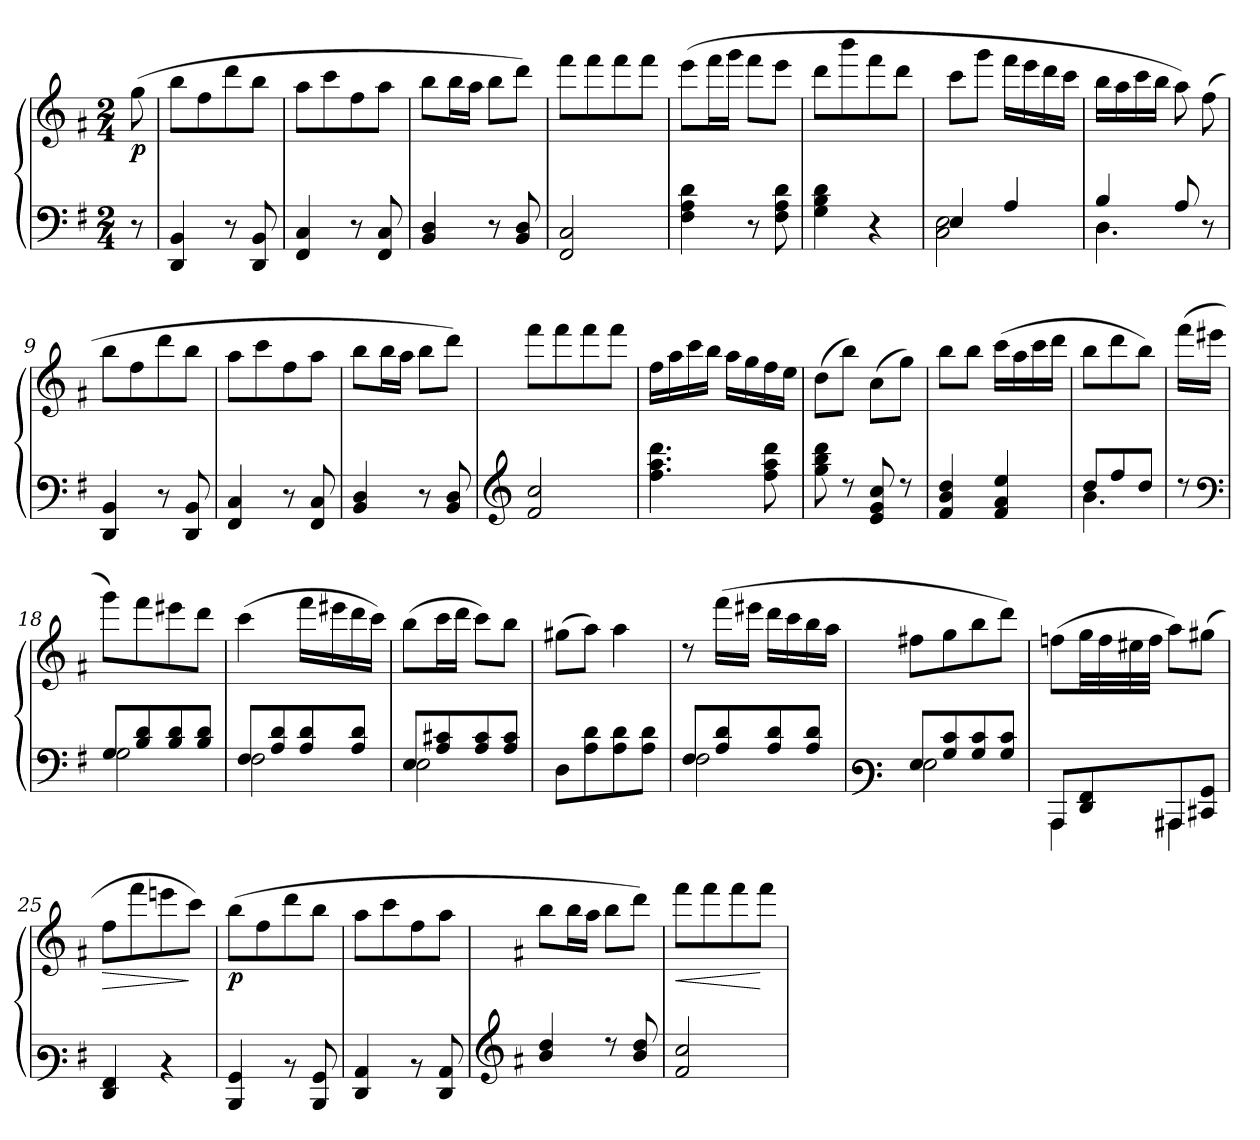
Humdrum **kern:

**kern	**kern	**dynam
*part1	*part1	*part1
*staff2	*staff1	*staff1/2
*clefF4	*clefG3	*
*k[f#]	*k[f#]	*
*M2/4	*M2/4	*
=	=	=
!	!	!LO:DY:b
8r	(>8ee\	p
=1	=1	=1
4DD/ 4BB/	8gg\L	.
.	8dd\	.
8r	8bb\	.
8DD/ 8BB/	8gg\J	.
=2	=2	=2
4FF#/ 4C/	8ff#\L	.
.	8aa\	.
8r	8dd\	.
8FF#/ 8C/	8ff#\J	.
=3	=3	=3
4BB/ 4D/	8gg\L	.
.	16gg\L	.
.	16ff#\JJ	.
8r	8gg\L	.
8BB/ 8D/	8bb\J)	.
=4	=4	=4
2FF#/ 2C/	8ddd\L	.
.	8ddd\	.
.	8ddd\	.
.	8ddd\J	.
=5	=5	=5
4F#\ 4A\ 4d\	(>8ccc\L	.
.	16ddd\L	.
.	16eee\JJ	.
8r	8ddd\L	.
8F#\ 8A\ 8d\	8ccc\J	.
!!LO:LB:g=z
=6	=6	=6
4G\ 4B\ 4d\	8bb\L	.
.	8ggg\	.
4r	8ddd\	.
.	8bb\J	.
=7	=7	=7
*^	*	*
4E/	2C\ 2E\	8aa\L	.
.	.	8eee\J	.
4A/	.	16ddd\LL	.
.	.	16ccc\	.
.	.	16bb\	.
.	.	16aa\JJ	.
=8	=8	=8	=8
4B/	4.D\	16gg\LL	.
.	.	16ff#\	.
.	.	16aa\	.
.	.	16gg\JJ	.
8A/	.	8ff#\)	.
8ryy	8r	(>8dd\	.
*v	*v	*	*
=9	=9	=9
4DD/ 4BB/	8gg\L	.
.	8dd\	.
8r	8bb\	.
8DD/ 8BB/	8gg\J	.
=10	=10	=10
4FF#/ 4C/	8ff#\L	.
.	8aa\	.
8r	8dd\	.
8FF#/ 8C/	8ff#\J	.
=11	=11	=11
4BB/ 4D/	8gg\L	.
.	16gg\L	.
.	16ff#\JJ	.
8r	8gg\L	.
8BB/ 8D/	8bb\J)	.
!!LO:LB:g=z
=12	=12	=12
*clefG3	*	*
2d/ 2a/	8ddd\L	.
.	8ddd\	.
.	8ddd\	.
.	8ddd\J	.
=13	=13	=13
4.dd\ 4.ff#\ 4.bb\	16dd\LL	.
.	16ff#\	.
.	16aa\	.
.	16gg\JJ	.
.	16ff#\LL	.
.	16ee\	.
8dd\ 8ff#\ 8bb\	16dd\	.
.	16cc\JJ	.
=14	=14	=14
8ee\ 8gg\ 8bb\	(>8b\L	.
8rb	8gg\J)	.
8c/ 8e/ 8a/	(>8a\L	.
8rb	8ee\J)	.
=15	=15	=15
4d/ 4g/ 4b/	8gg\L	.
.	8gg\J	.
4d/ 4f#/ 4cc/	(>16aa\LL	.
.	16ff#\	.
.	16aa\	.
.	16bb\JJ	.
=16	=16	=16
*^	*	*
8b/L	4.g\	8gg\L	.
8dd/	.	8bb\	.
8b/J	.	8gg\J)	.
*v	*v	*	*
!!LO:LB:g=z
=17	=17	=17
8rb	(>16ddd\LL	.
.	16ccc#X\JJ	.
*clefF4	*	*
=18	=18	=18
*^	*	*
8G/L	2G\	8eee\L)	.
8B/ 8d/	.	8ddd\	.
8B/ 8d/	.	8ccc#X\	.
8B/ 8d/J	.	8bb\J	.
=19	=19	=19	=19
8F#/L	2F#\	(>4aa\	.
8A/ 8d/	.	.	.
8A/ 8d/	.	16ddd\LL	.
.	.	16ccc#X\	.
8A/ 8d/J	.	16bb\	.
.	.	16aa\JJ)	.
=20	=20	=20	=20
8E/L	2E\	(>8gg\L	.
8A/ 8c#X/	.	16aa\L	.
.	.	16bb\JJ	.
8A/ 8c#/	.	8aa\L)	.
8A/ 8c#/J	.	8gg\J	.
*v	*v	*	*
=21	=21	=21
8D\L	(>8ee#X\L	.
8A\ 8d\	8ff#\J)	.
8A\ 8d\	4ff#\	.
8A\ 8d\J	.	.
=22	=22	=22
*^	*	*
8F#/L	2F#\	8rb	.
8A/ 8d/	.	(>16ddd\LL	.
.	.	16ccc#X\JJ	.
8A/ 8d/	.	16bb\LL	.
.	.	16aa\	.
8A/ 8d/J	.	16gg\	.
.	.	16ff#\JJ	.
!!LO:LB:g=z
=23	=23	=23	=23
*clefF3	*	*	*
8G/L	2G\	8dd#X\L	.
8B/ 8e/	.	8ee\	.
8B/ 8e/	.	8gg\	.
8B/ 8e/J	.	8bb\J)	.
=24	=24	=24	=24
8CC/L	4CC\	(>8ddn\L	.
8FF#/ 8AA/	.	32ee\LL	.
.	.	32dd\	.
.	.	32cc#X\	.
.	.	32dd\JJJ	.
8CC#/	4CC#\	8ff#\L)	.
8EE#X/ 8BB/J	.	(>8ee#\J	.
*v	*v	*	*
=25	=25	=25
!	!	!LO:HP:b
4FF#/ 4AA/	8dd\L	>
.	8ddd\	.
4rD	8cccn\	.
.	8aa\J)	]
=26	=26	=26
!	!	!LO:DY:b
4DD/ 4BB/	(>8gg\L	p
.	8dd\	.
8rD	8bb\	.
8DD/ 8BB/	8gg\J	.
=27	=27	=27
4FF#/ 4C/	8ff#\L	.
.	8aa\	.
8rD	8dd\	.
8FF#/ 8C/	8ff#\J	.
!!LO:PB:g=z
=28	=28	=28
*clefG3	*	*
*k[f#]	*k[f#]	*
4g/ 4b/	8gg\L	.
.	16gg\L	.
.	16ff#\JJ	.
8rb	8gg\L	.
8g/ 8b/	8bb\J)	.
=29	=29	=29
!	!	!LO:HP:b
2d/ 2a/	8ddd\L	<
.	8ddd\	.
.	8ddd\	.
.	8ddd\J	[
=	=	=
*-	*-	*-
